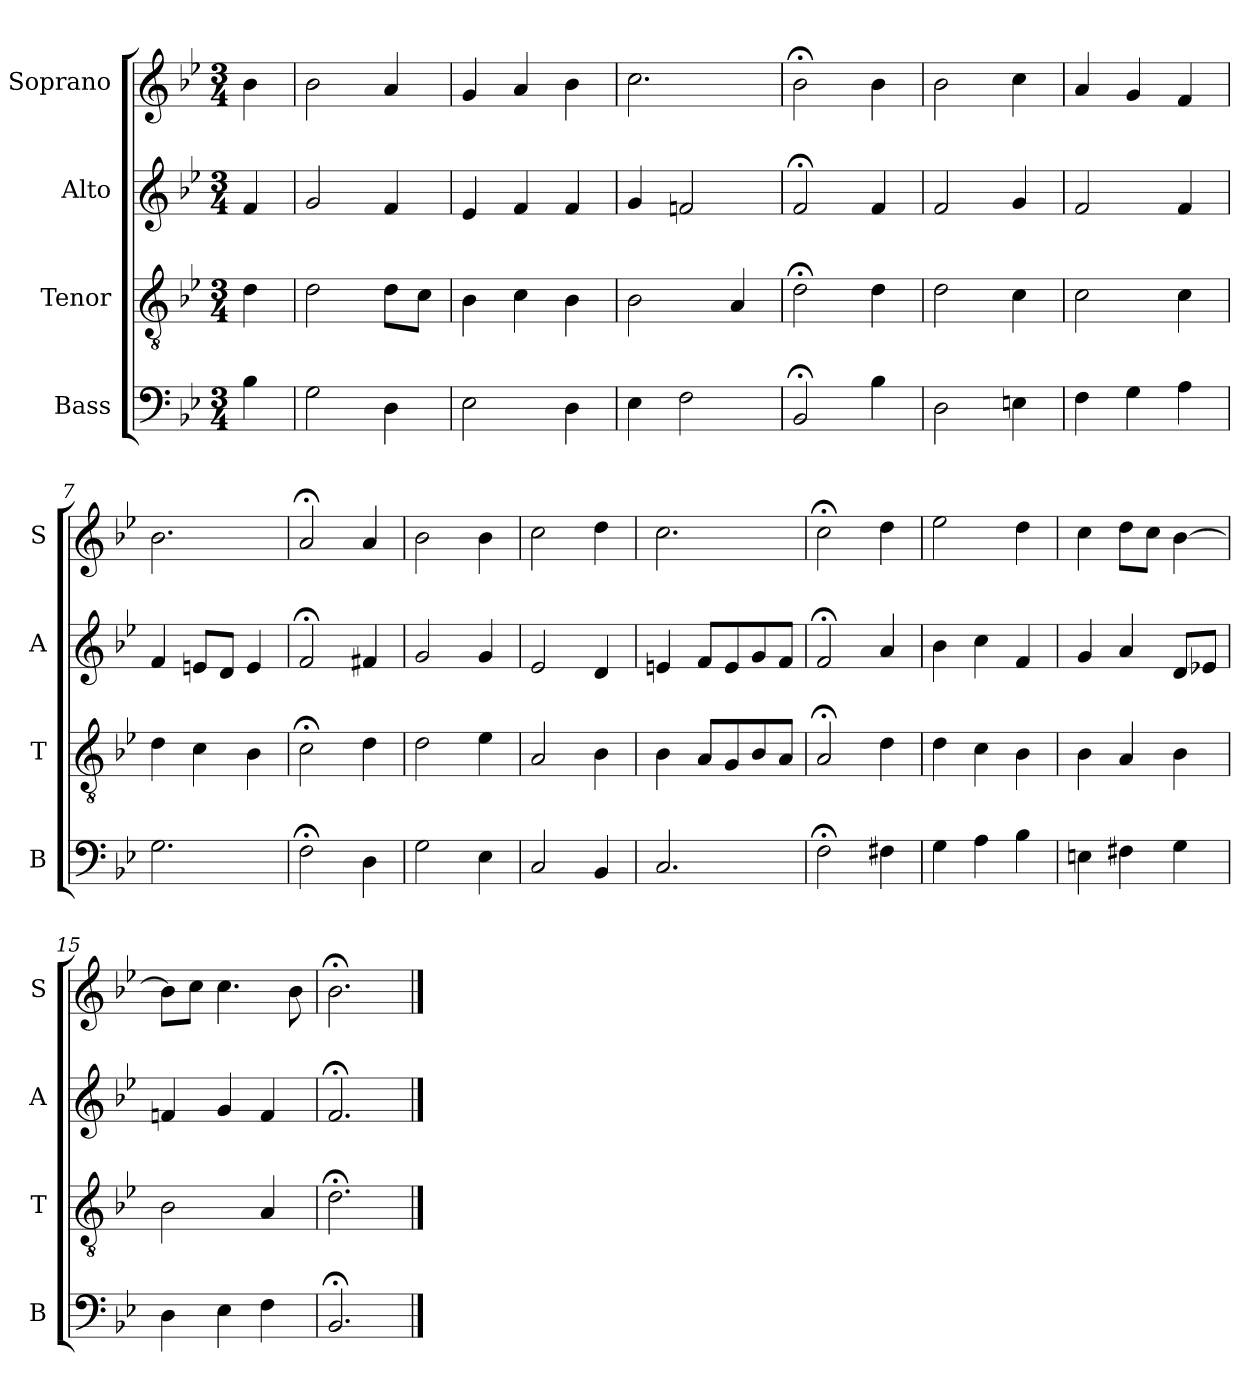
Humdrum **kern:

**kern	**kern	**kern	**kern
*part4	*part3	*part2	*part1
*staff4	*staff3	*staff2	*staff1
*I"Bass	*I"Tenor	*I"Alto	*I"Soprano
*I'B	*I'T	*I'A	*I'S
*clefF4	*clefGv2	*clefG2	*clefG2
*k[b-e-]	*k[b-e-]	*k[b-e-]	*k[b-e-]
*B-:	*B-:	*B-:	*B-:
*M3/4	*M3/4	*M3/4	*M3/4
*MM100	*MM100	*MM100	*MM100
=	=	=	=
4B-	4d	4f	4b-
=1	=1	=1	=1
2G	2d	2g	2b-
4D	8dL	4f	4a
.	8cJ	.	.
=2	=2	=2	=2
2E-	4B-	4e-	4g
.	4c	4f	4a
4D	4B-	4f	4b-
=3	=3	=3	=3
4E-	2B-	4g	2.cc
2F	.	2fn	.
.	4A	.	.
=4	=4	=4	=4
2BB-;<	2d;<	2f;<	2b-;<
4B-	4d	4f	4b-
=5	=5	=5	=5
2D	2d	2f	2b-
4En	4c	4g	4cc
=6	=6	=6	=6
4F	2c	2f	4a
4G	.	.	4g
4A	4c	4f	4f
=7	=7	=7	=7
2.G	4d	4f	2.b-
.	4c	8enL	.
.	.	8dJ	.
.	4B-	4e	.
=8	=8	=8	=8
2F;<	2c;<	2f;<	2a;<
4D	4d	4f#X	4a
=9	=9	=9	=9
2G	2d	2g	2b-
4E-	4e-	4g	4b-
=10	=10	=10	=10
2Ci	2Ai	2e-i	2cci
4BB-	4B-	4d	4dd
=11	=11	=11	=11
2.C	4B-	4en	2.cc
.	8AL	8fL	.
.	8G	8e	.
.	8B-	8g	.
.	8AJ	8fJ	.
=12	=12	=12	=12
2F;<	2A;<	2f;<	2cc;<
4F#X	4d	4a	4dd
=13	=13	=13	=13
4G	4d	4b-	2ee-
4A	4c	4cc	.
4B-	4B-	4f	4dd
=14	=14	=14	=14
4En	4B-	4g	4cc
4F#X	4A	4a	8ddL
.	.	.	8ccJ
4G	4B-	8dL	[4b-
.	.	8e-XJ	.
=15	=15	=15	=15
4D	2B-	4fn	8b-L]
.	.	.	8ccJ
4E-	.	4g	4.cc
4F	4A	4f	.
.	.	.	8b-
=16	=16	=16	=16
2.BB-;<	2.d;<	2.f;<	2.b-;<
==	==	==	==
*-	*-	*-	*-
